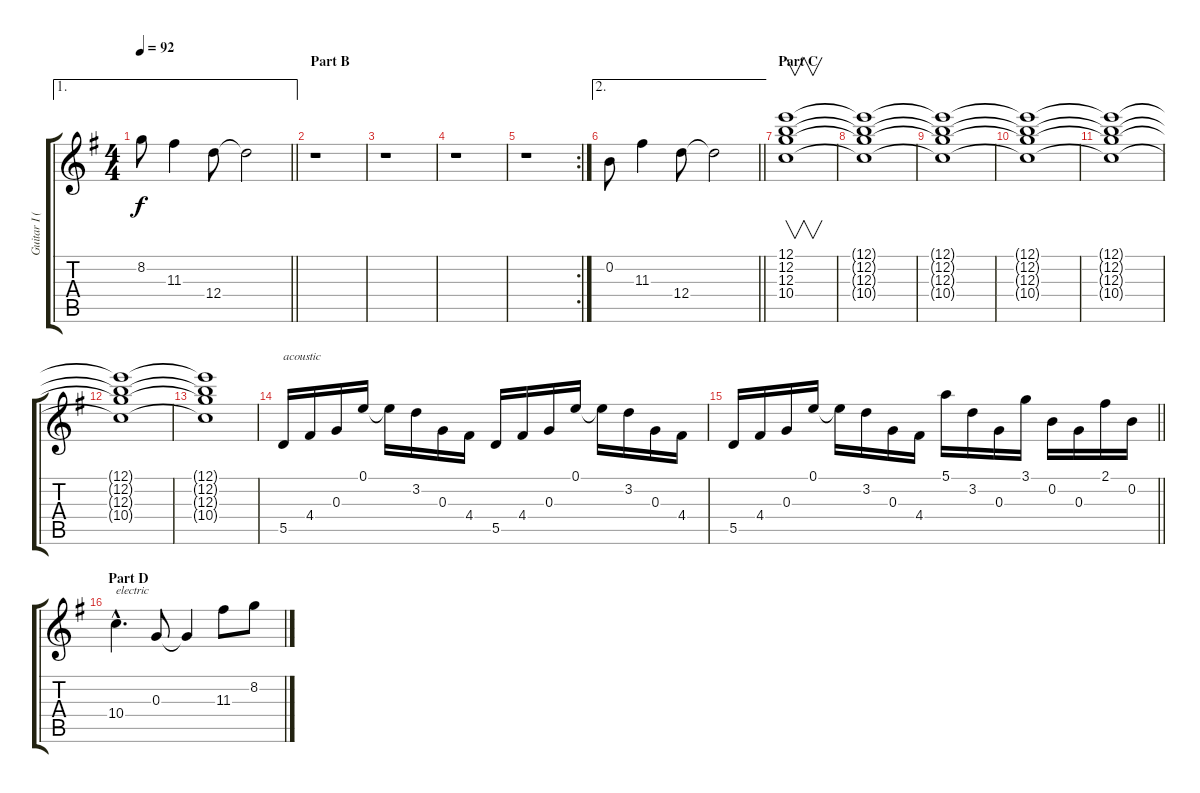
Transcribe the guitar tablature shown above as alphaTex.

\track ("Guitar I (Sugizo, Inoran)" "Guitar I (") {instrument distortionguitar}
\staff {score tabs}
\tuning (E4 B3 G3 D3 A2 E2) {hide}
\ae 1
\ts (4 4)
\tempo 92
\clef g2
\barLineRight lightlight
\ks g
8.2{t}.8{dy f} 11.3.4 12.4.8 12.4{t}.2 |
\section ("" "Part B")
r.1 |
r.1 |
r.1 |
\rc 2
r.1 |
\ae 2
\barLineRight lightlight
0.2.8 11.3.4 12.4.8 12.4{t}.2 |
\section ("" "Part C")
(12.1 12.2 12.3 10.4).1{v} |
(12.1{t} 12.2{t} 12.3{t} 10.4{t}).1 |
(12.1{t} 12.2{t} 12.3{t} 10.4{t}).1 |
(12.1{t} 12.2{t} 12.3{t} 10.4{t}).1 |
(12.1{t} 12.2{t} 12.3{t} 10.4{t}).1 |
(12.1{t} 12.2{t} 12.3{t} 10.4{t}).1 |
(12.1{t} 12.2{t} 12.3{t} 10.4{t}).1 |
5.5.16{txt "acoustic" instrument acousticguitarsteel} 4.4.16 0.3.16 0.1.16 0.1{t}.16 3.2.16 0.3.16 4.4.16 5.5.16 4.4.16 0.3.16 0.1.16 0.1{t}.16 3.2.16 0.3.16 4.4.16 |
\barLineRight lightlight
5.5.16 4.4.16 0.3.16 0.1.16 0.1{t}.16 3.2.16 0.3.16 4.4.16 5.1.16 3.2.16 0.3.16 3.1.16 0.2.16 0.3.16 2.1.16 0.2.16 |
\section ("" "Part D")
10.4{hac}.4{d txt "electric" instrument distortionguitar} 0.3.8 0.3{t}.4 11.3.8 8.2.8
